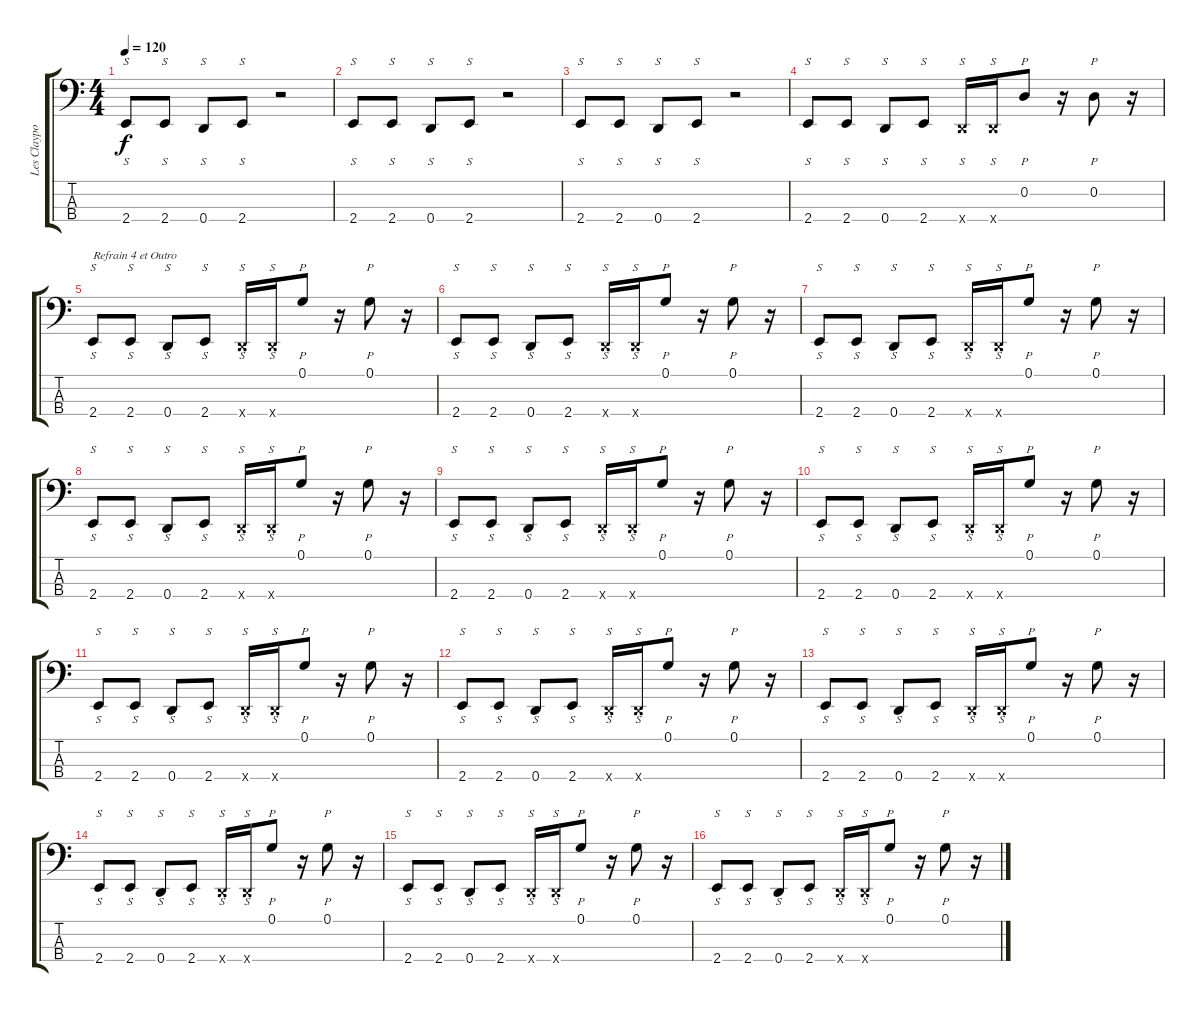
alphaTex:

\track ("Les Claypool" "Les Claypo") {instrument slapbass1}
\staff {score tabs}
\tuning (G2 D2 A1 D1) {hide}
\ts (4 4)
\tempo 120
\clef f4
\ks c
2.4.8{s dy f} 2.4.8{s} 0.4.8{s} 2.4.8{s} r.2 |
2.4.8{s} 2.4.8{s} 0.4.8{s} 2.4.8{s} r.2 |
2.4.8{s} 2.4.8{s} 0.4.8{s} 2.4.8{s} r.2 |
2.4.8{s} 2.4.8{s} 0.4.8{s} 2.4.8{s} 0.4{x}.16{s} 0.4{x}.16{s} 0.2.8{p} r.16 0.2.8{p} r.16 |
2.4.8{s txt "Refrain 4 et Outro"} 2.4.8{s} 0.4.8{s} 2.4.8{s} 0.4{x}.16{s} 0.4{x}.16{s} 0.1.8{p} r.16 0.1.8{p} r.16 |
2.4.8{s} 2.4.8{s} 0.4.8{s} 2.4.8{s} 0.4{x}.16{s} 0.4{x}.16{s} 0.1.8{p} r.16 0.1.8{p} r.16 |
2.4.8{s} 2.4.8{s} 0.4.8{s} 2.4.8{s} 0.4{x}.16{s} 0.4{x}.16{s} 0.1.8{p} r.16 0.1.8{p} r.16 |
2.4.8{s} 2.4.8{s} 0.4.8{s} 2.4.8{s} 0.4{x}.16{s} 0.4{x}.16{s} 0.1.8{p} r.16 0.1.8{p} r.16 |
2.4.8{s} 2.4.8{s} 0.4.8{s} 2.4.8{s} 0.4{x}.16{s} 0.4{x}.16{s} 0.1.8{p} r.16 0.1.8{p} r.16 |
2.4.8{s} 2.4.8{s} 0.4.8{s} 2.4.8{s} 0.4{x}.16{s} 0.4{x}.16{s} 0.1.8{p} r.16 0.1.8{p} r.16 |
2.4.8{s} 2.4.8{s} 0.4.8{s} 2.4.8{s} 0.4{x}.16{s} 0.4{x}.16{s} 0.1.8{p} r.16 0.1.8{p} r.16 |
2.4.8{s} 2.4.8{s} 0.4.8{s} 2.4.8{s} 0.4{x}.16{s} 0.4{x}.16{s} 0.1.8{p} r.16 0.1.8{p} r.16 |
2.4.8{s} 2.4.8{s} 0.4.8{s} 2.4.8{s} 0.4{x}.16{s} 0.4{x}.16{s} 0.1.8{p} r.16 0.1.8{p} r.16 |
2.4.8{s} 2.4.8{s} 0.4.8{s} 2.4.8{s} 0.4{x}.16{s} 0.4{x}.16{s} 0.1.8{p} r.16 0.1.8{p} r.16 |
2.4.8{s} 2.4.8{s} 0.4.8{s} 2.4.8{s} 0.4{x}.16{s} 0.4{x}.16{s} 0.1.8{p} r.16 0.1.8{p} r.16 |
2.4.8{s} 2.4.8{s} 0.4.8{s} 2.4.8{s} 0.4{x}.16{s} 0.4{x}.16{s} 0.1.8{p} r.16 0.1.8{p} r.16
